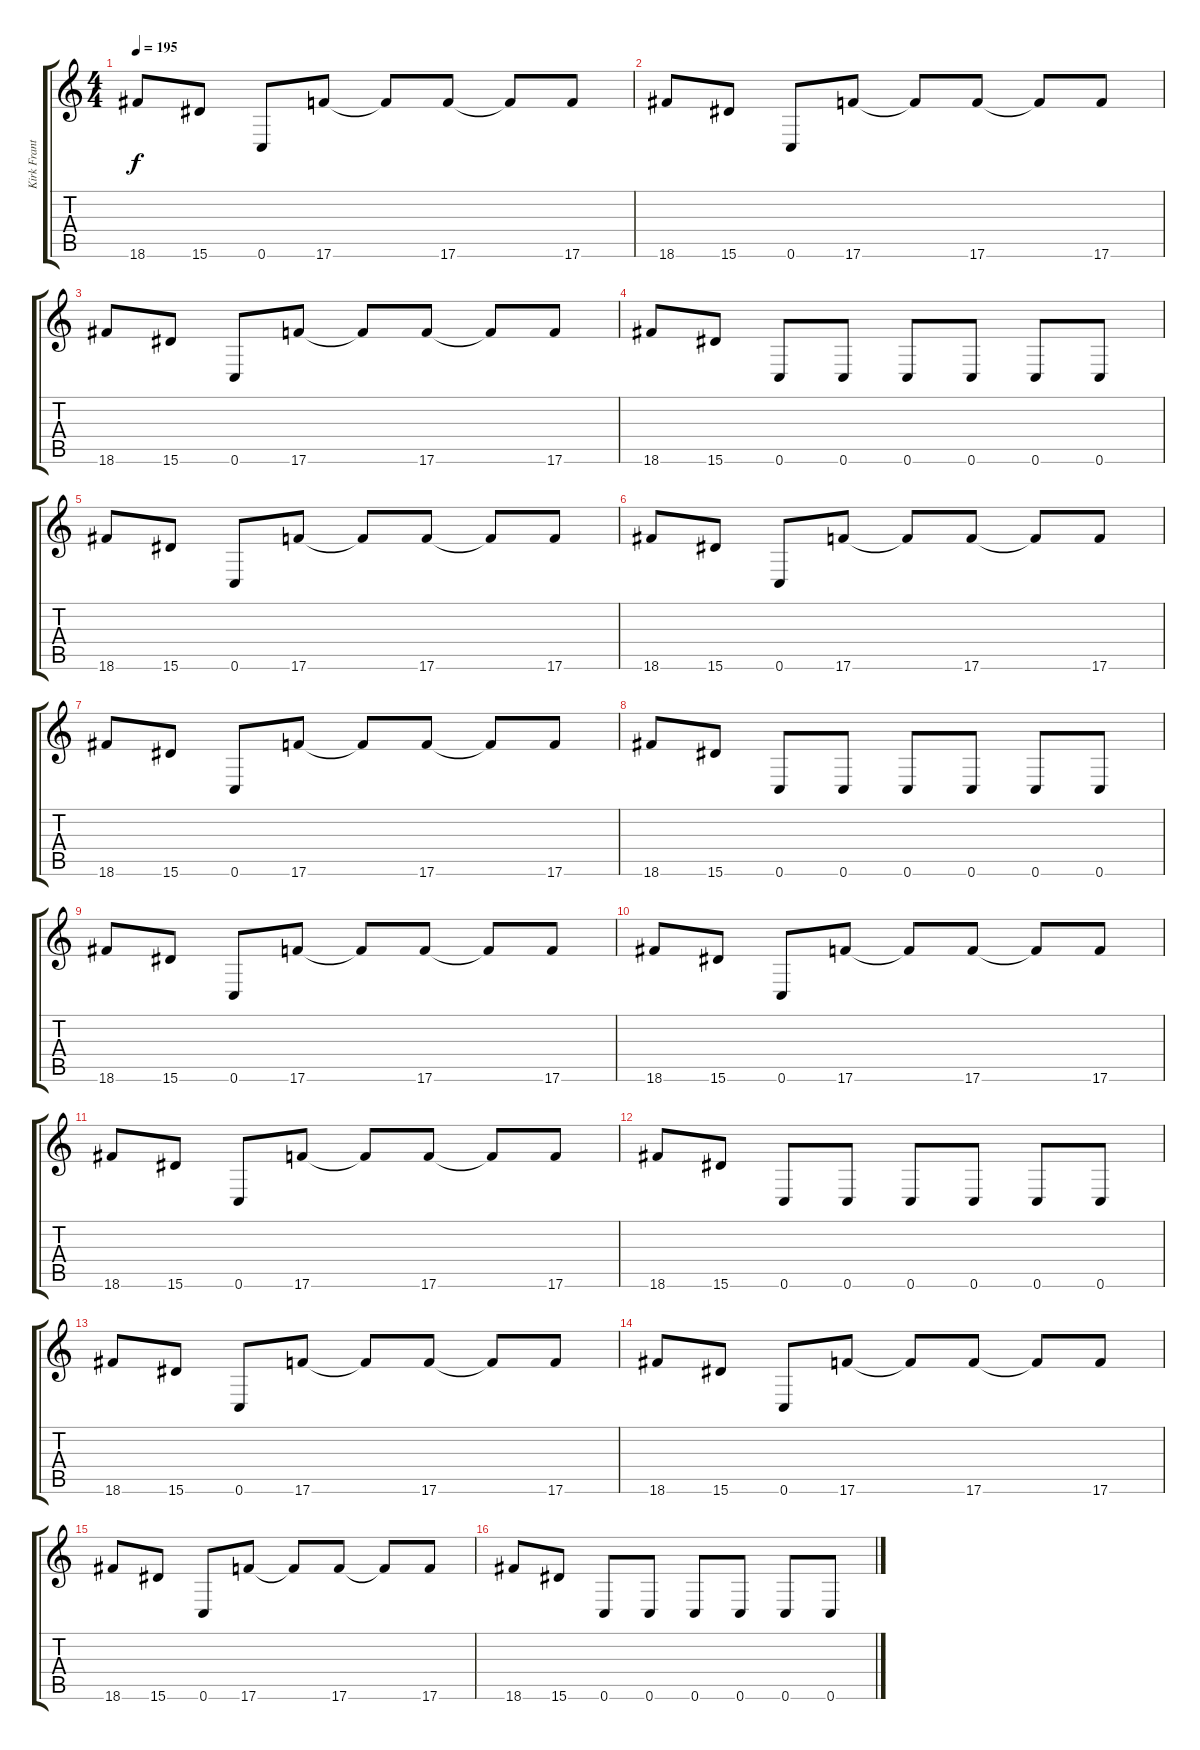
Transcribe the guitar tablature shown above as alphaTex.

\track ("Kirk Frantic Guitar" "Kirk Frant") {instrument distortionguitar}
\staff {score tabs}
\tuning (D4 A3 F3 C3 G2 C2) {hide}
\ts (4 4)
\tempo 195
\clef g2
\ks c
18.6.8{dy f volume 12} 15.6.8 0.6.8 17.6.8 17.6{t}.8 17.6.8 17.6{t}.8 17.6.8 |
18.6.8 15.6.8 0.6.8 17.6.8 17.6{t}.8 17.6.8 17.6{t}.8 17.6.8 |
18.6.8 15.6.8 0.6.8 17.6.8 17.6{t}.8 17.6.8 17.6{t}.8 17.6.8 |
18.6.8 15.6.8 0.6.8 0.6.8 0.6.8 0.6.8 0.6.8 0.6.8 |
18.6.8{volume 12} 15.6.8 0.6.8 17.6.8 17.6{t}.8 17.6.8 17.6{t}.8 17.6.8 |
18.6.8 15.6.8 0.6.8 17.6.8 17.6{t}.8 17.6.8 17.6{t}.8 17.6.8 |
18.6.8 15.6.8 0.6.8 17.6.8 17.6{t}.8 17.6.8 17.6{t}.8 17.6.8 |
18.6.8 15.6.8 0.6.8 0.6.8 0.6.8 0.6.8 0.6.8 0.6.8 |
18.6.8{volume 12} 15.6.8 0.6.8 17.6.8 17.6{t}.8 17.6.8 17.6{t}.8 17.6.8 |
18.6.8 15.6.8 0.6.8 17.6.8 17.6{t}.8 17.6.8 17.6{t}.8 17.6.8 |
18.6.8 15.6.8 0.6.8 17.6.8 17.6{t}.8 17.6.8 17.6{t}.8 17.6.8 |
18.6.8 15.6.8 0.6.8 0.6.8 0.6.8 0.6.8 0.6.8 0.6.8 |
18.6.8{volume 12} 15.6.8 0.6.8 17.6.8 17.6{t}.8 17.6.8 17.6{t}.8 17.6.8 |
18.6.8 15.6.8 0.6.8 17.6.8 17.6{t}.8 17.6.8 17.6{t}.8 17.6.8 |
18.6.8 15.6.8 0.6.8 17.6.8 17.6{t}.8 17.6.8 17.6{t}.8 17.6.8 |
18.6.8 15.6.8 0.6.8 0.6.8 0.6.8 0.6.8 0.6.8 0.6.8
